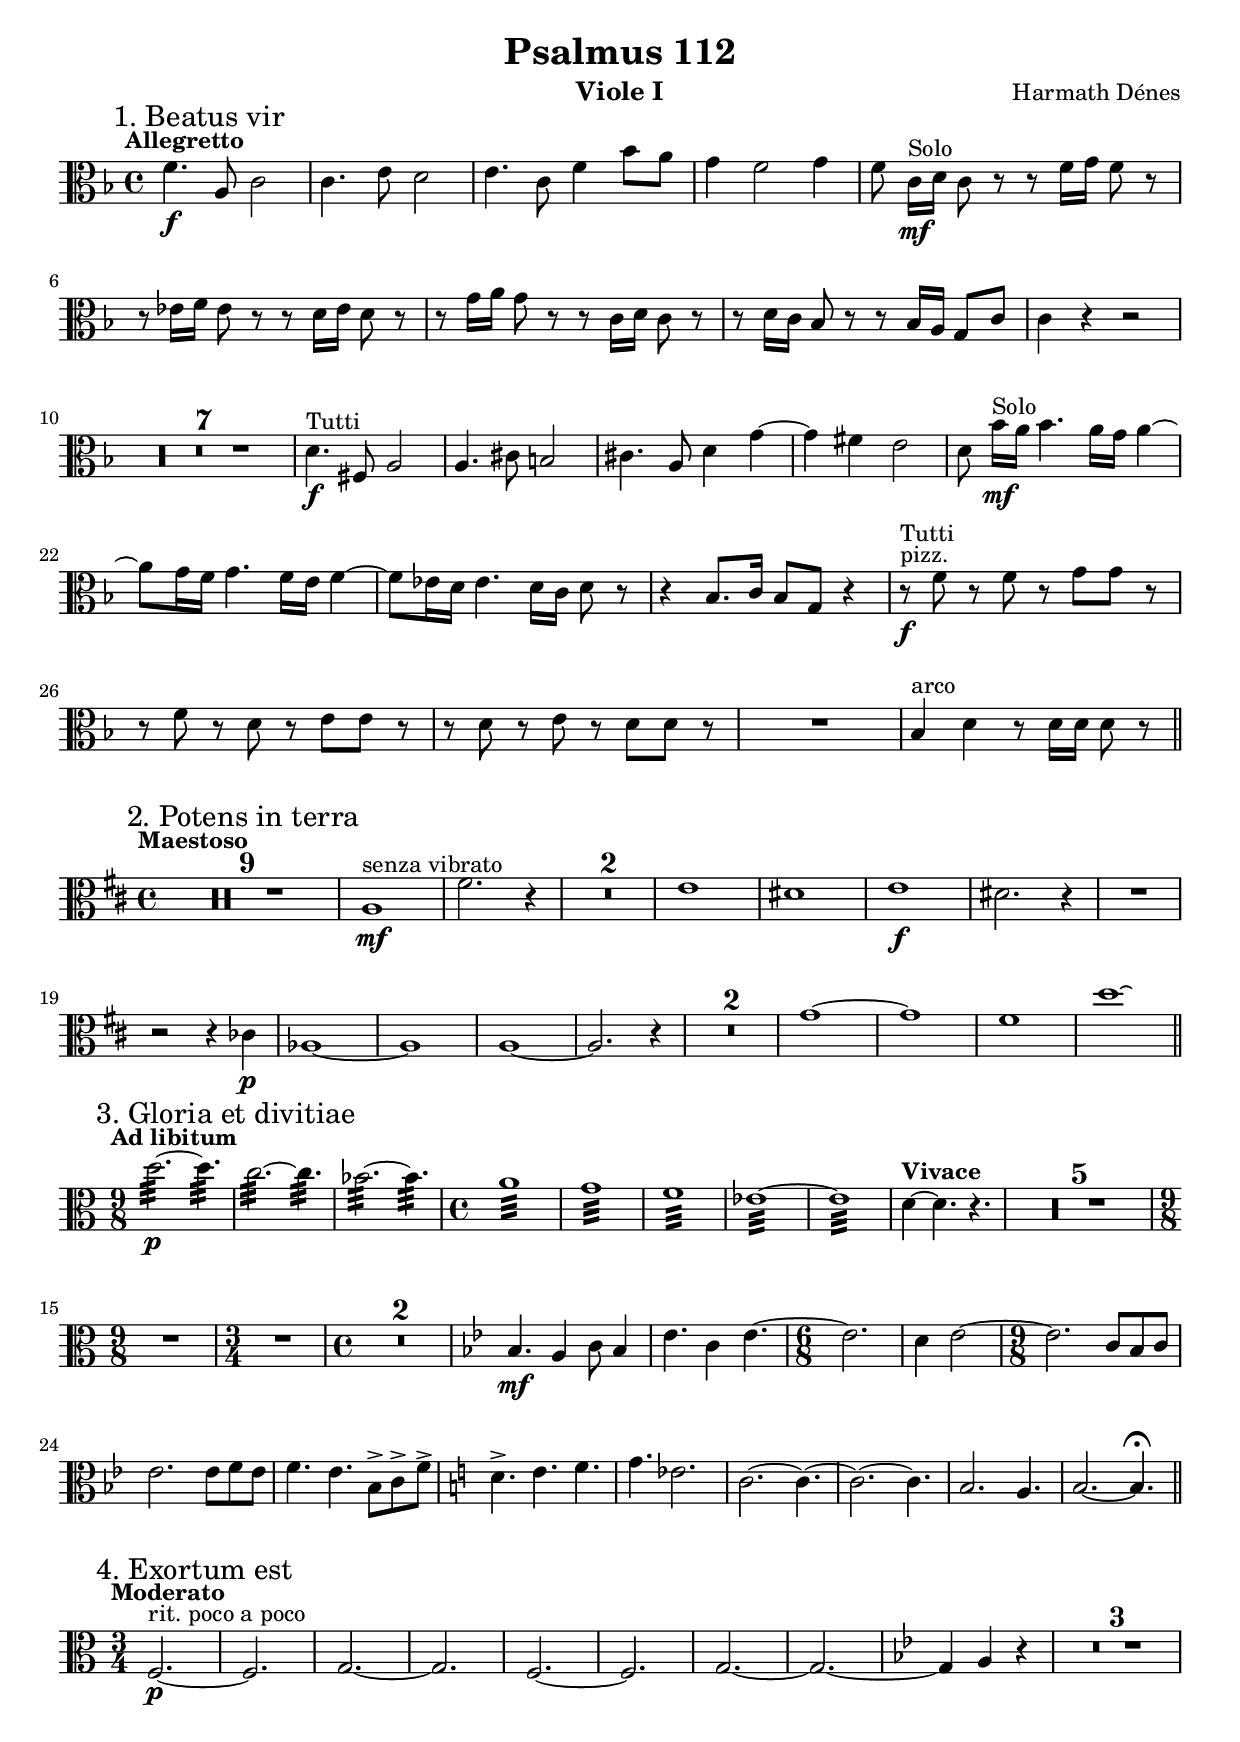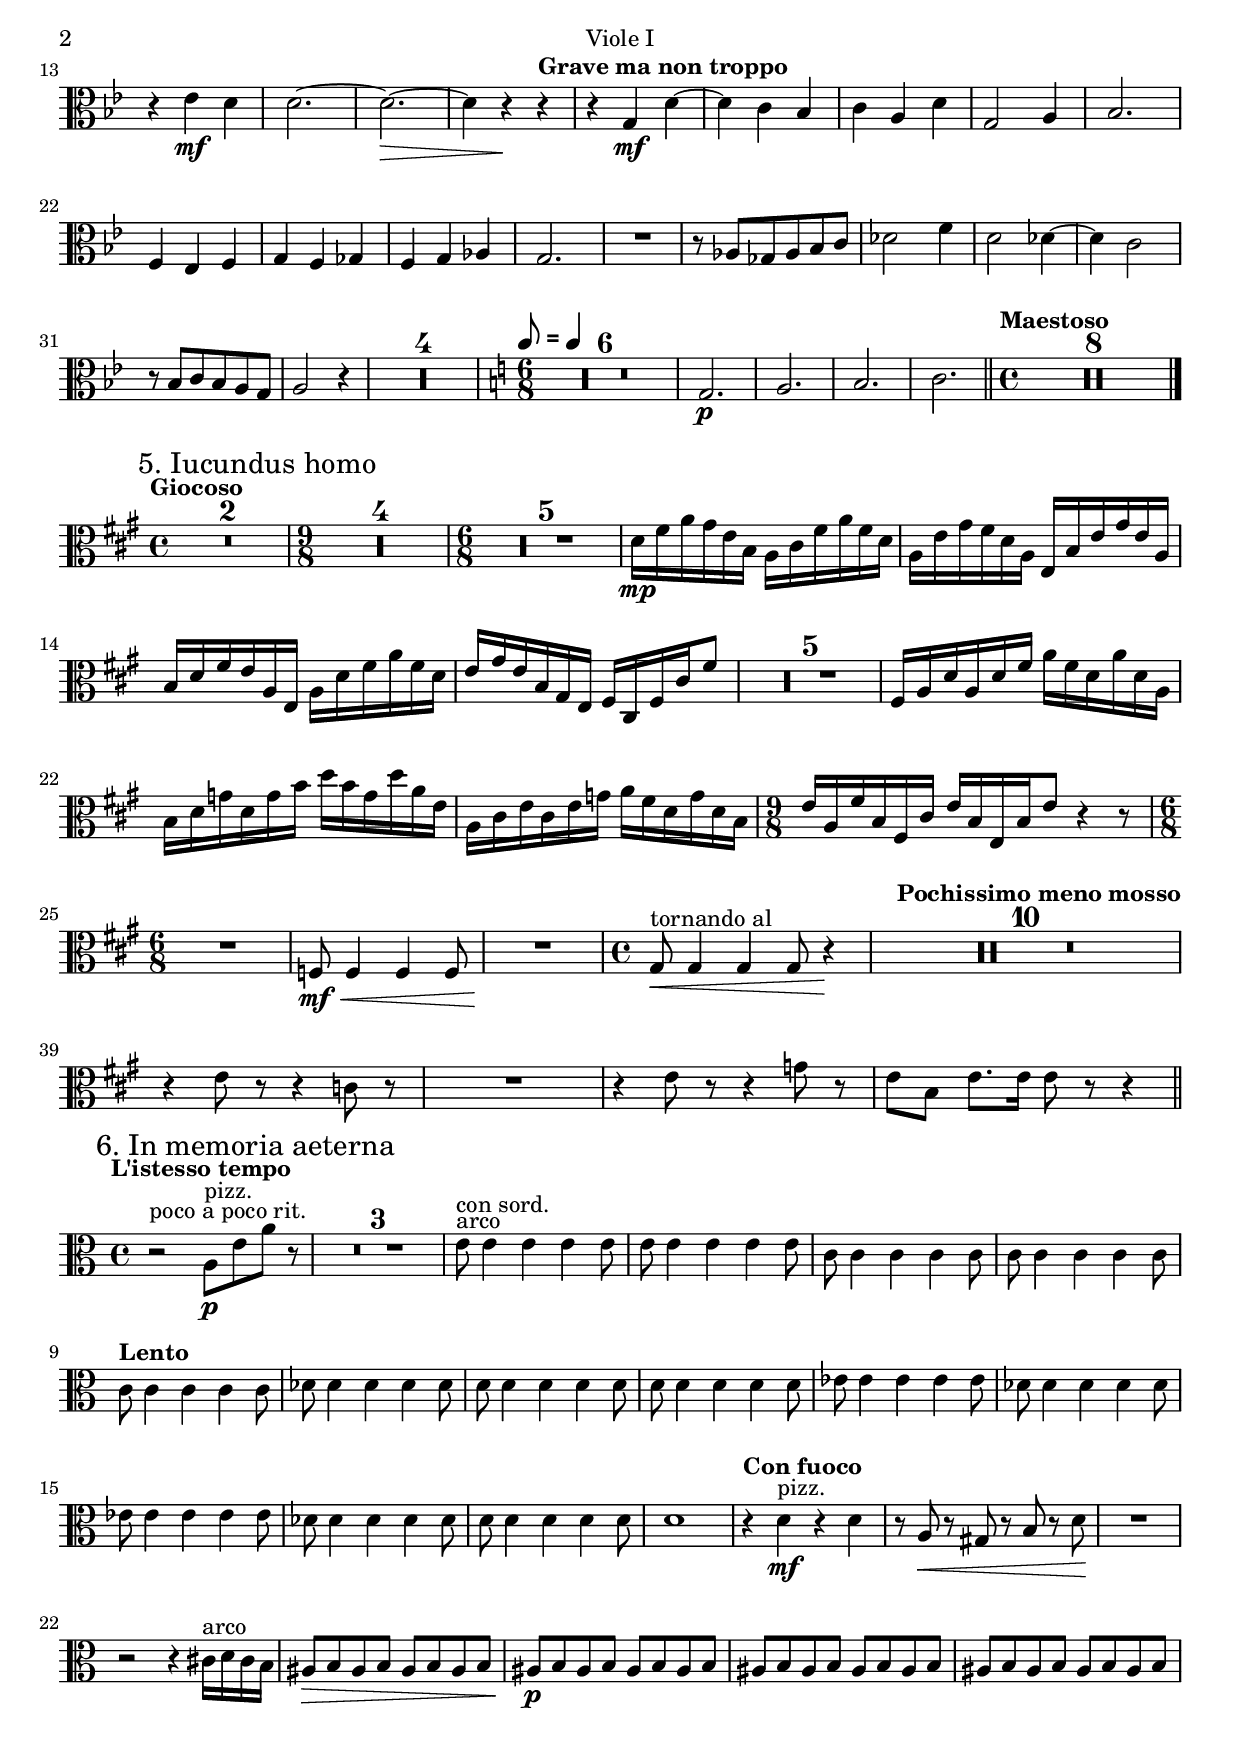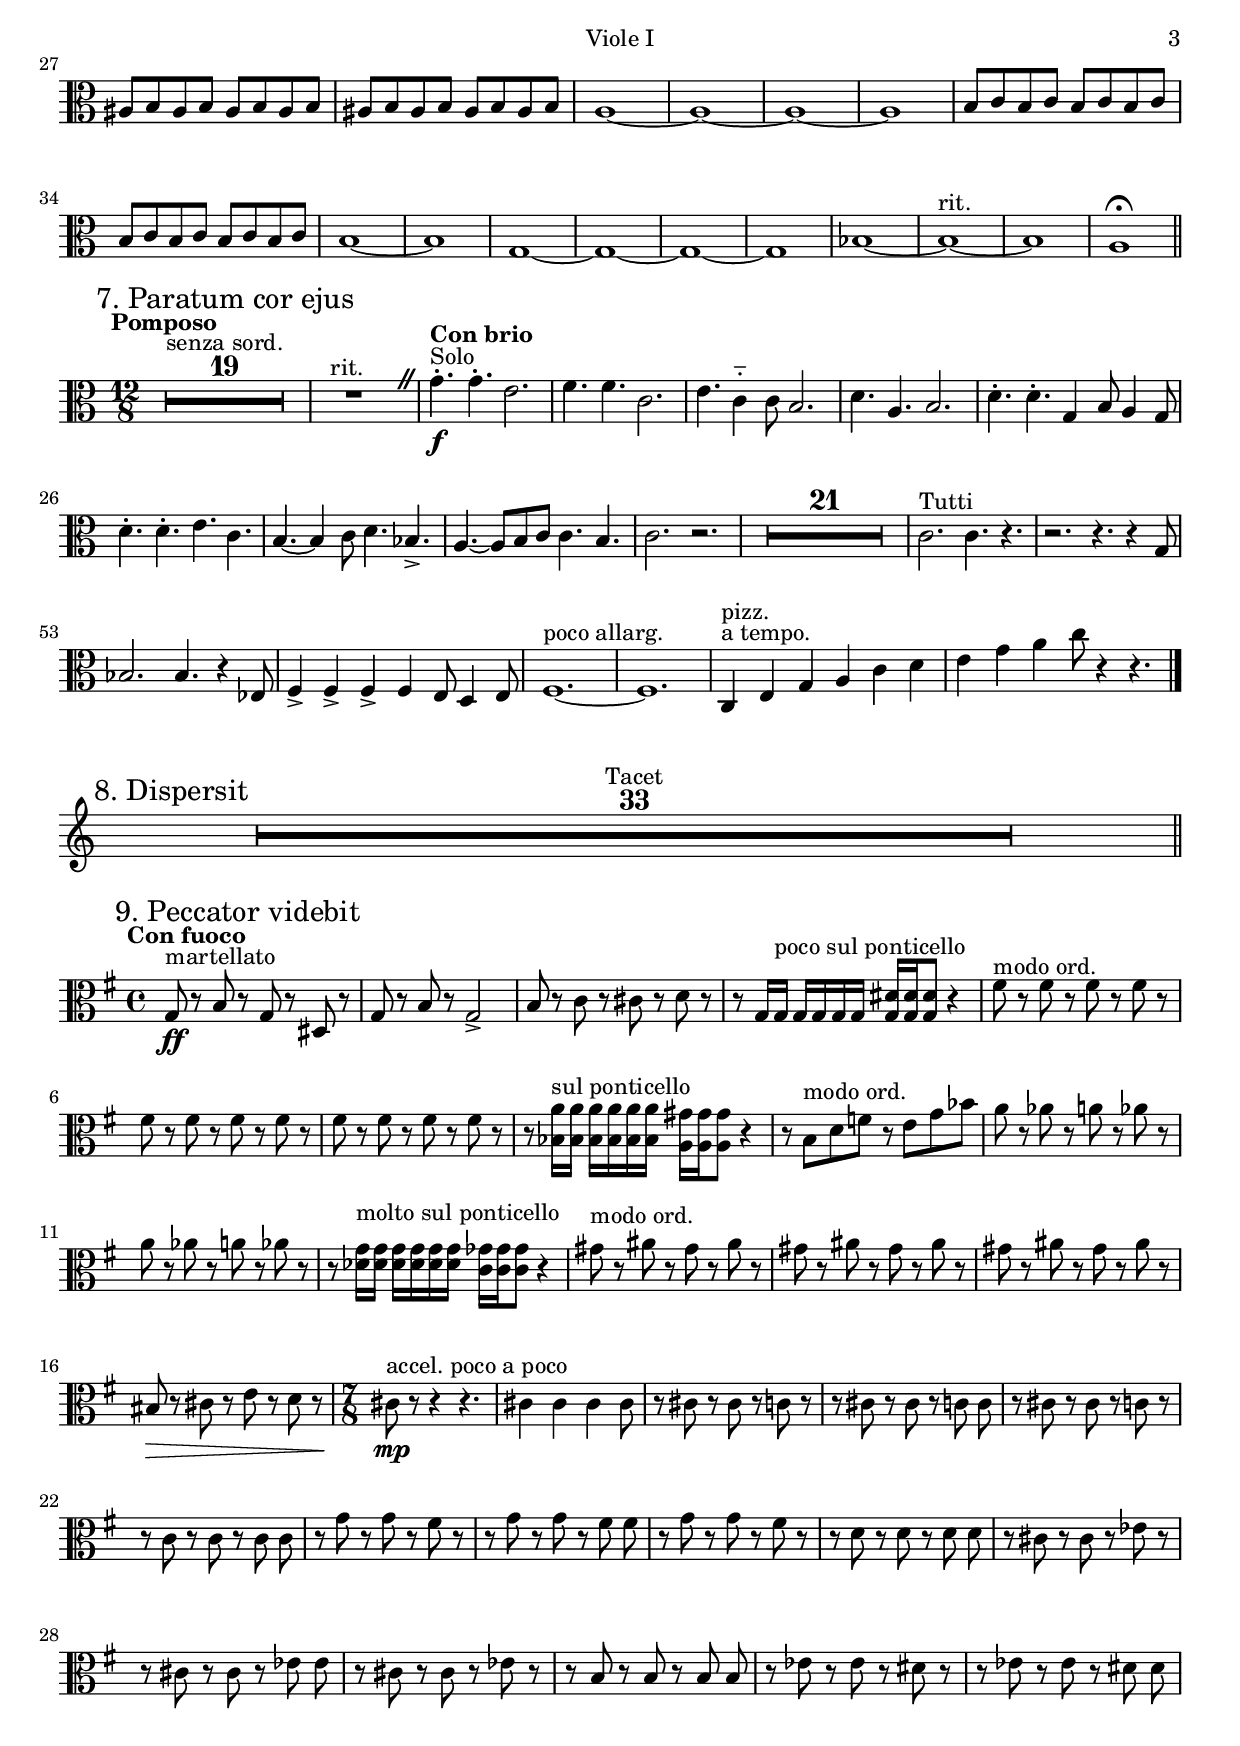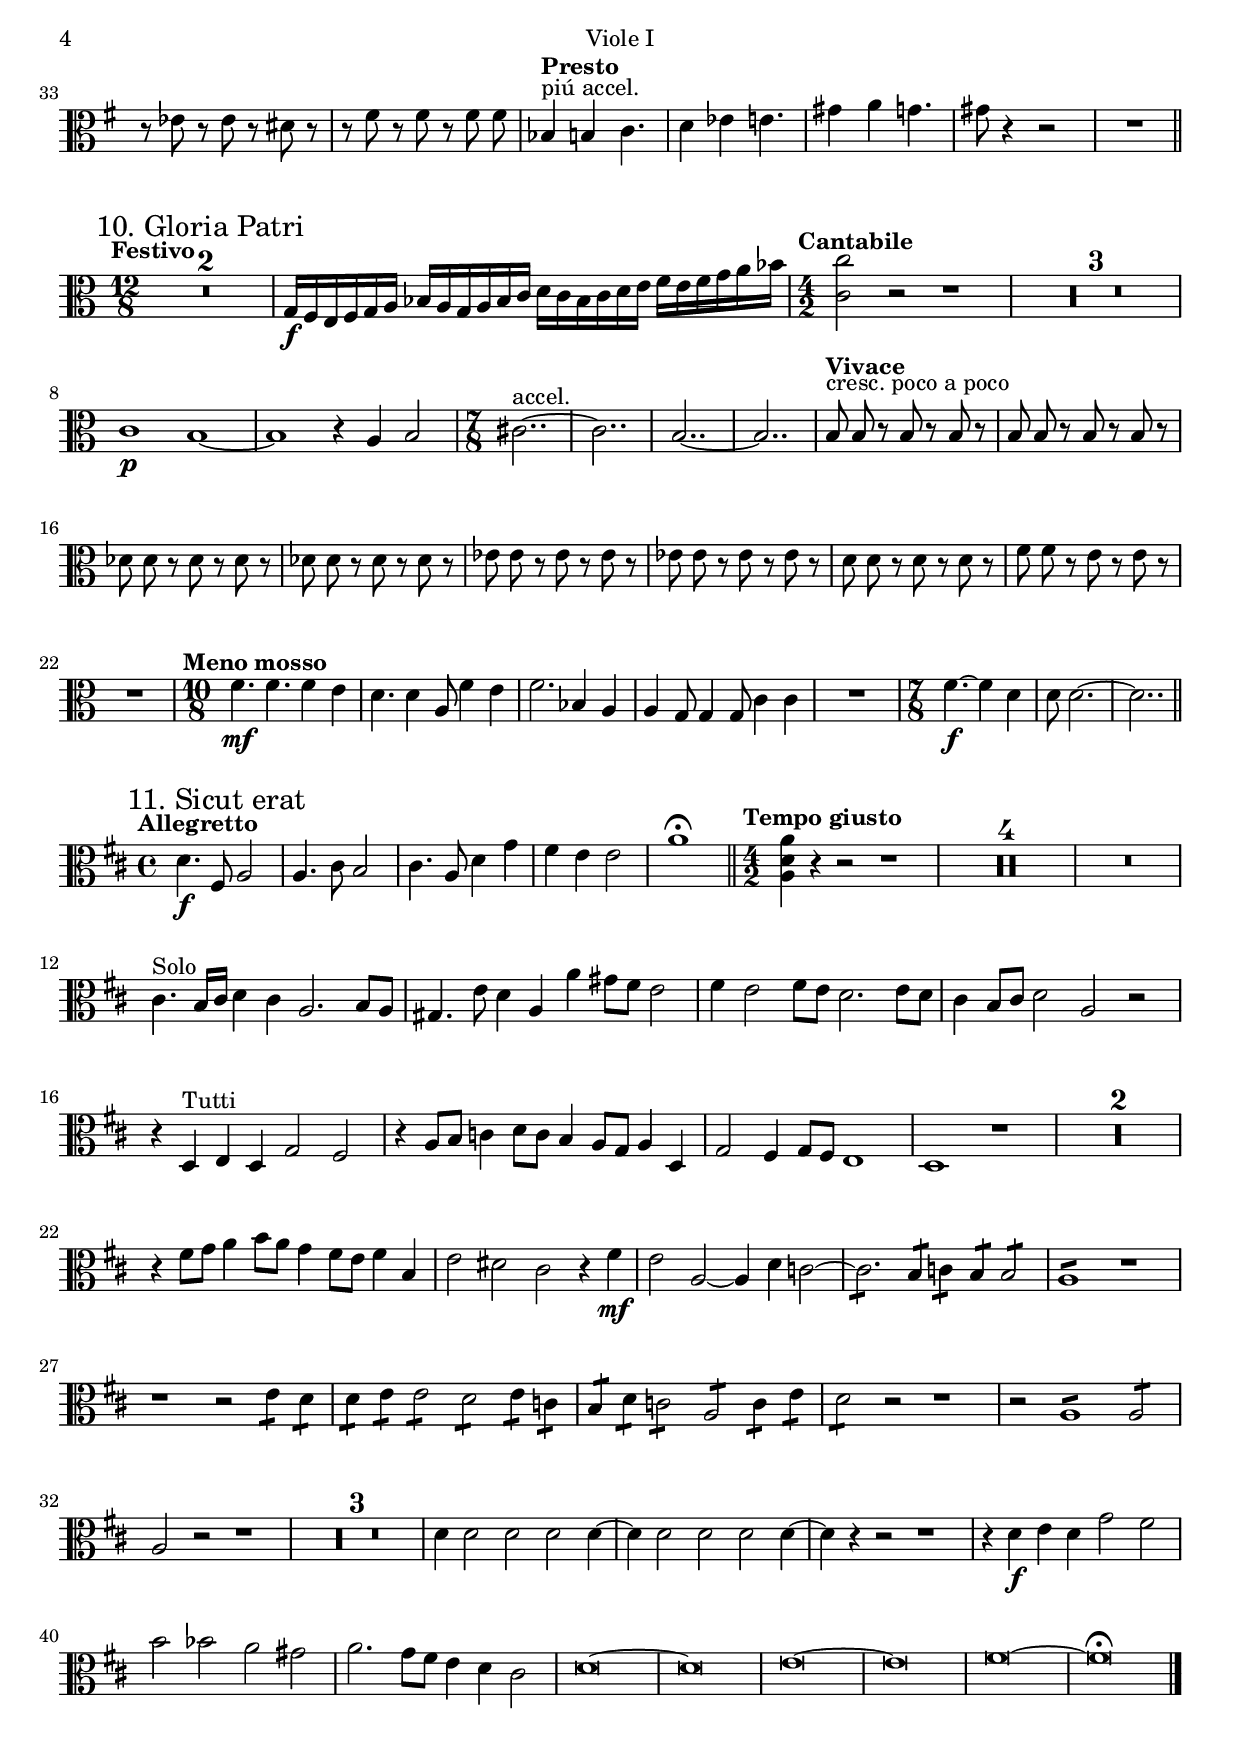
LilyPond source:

\include "Common.ily"

\header {
	instrument = "Viole I"
}

\score {
	\new Staff <<
		\AGlobal
		\AVioleI
	>>	
}
\score {
	\new Staff <<
		\BGlobal
		\BVioleI
	>>	
}
\score {
	\new Staff <<
		\CGlobal
		\CVioleI
	>>	
}
\score {
	\new Staff <<
		\DGlobal
		\DViole
	>>	
}
\score {
	\new Staff <<
		\EGlobal
		\EViole
	>>	
}
\score {
	\new Staff <<
		\FGlobal
		\FVioleI
	>>	
}
\score {
	\new Staff <<
		\GGlobal
		\GViole
	>>	
}
\score {
	\new Staff <<
		\HHeader
		\HTacet
	>>	
}
\score {
	\new Staff <<
		\IGlobal
		\IVioleI
	>>	
}
\score {
	\new Staff <<
		\JGlobal
		\JVioleI
	>>	
}
\score {
	\new Staff <<
		\KGlobal
		\KVioleI
	>>	
}